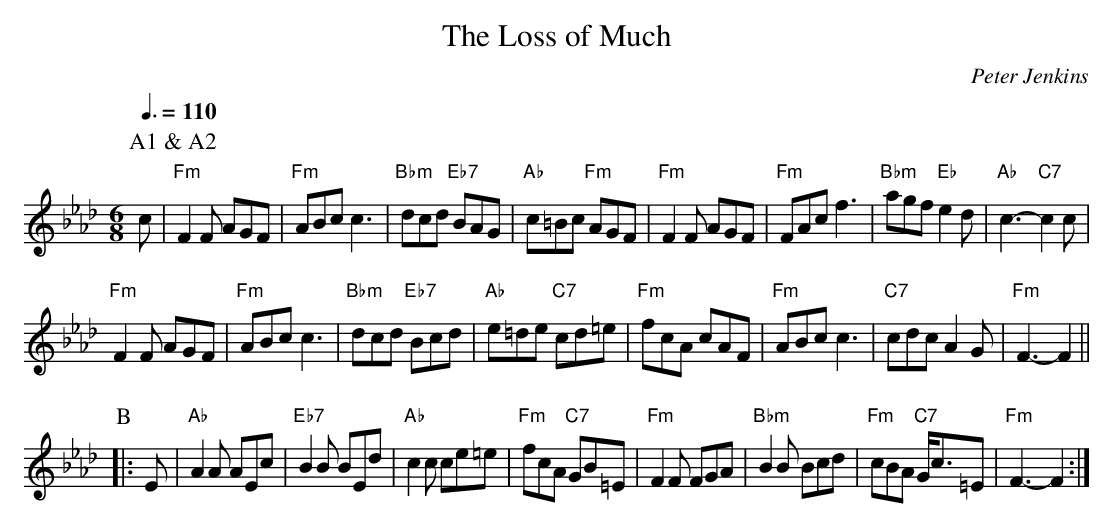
X:1
T:The Loss of Much
C:Peter Jenkins
L:1/8
M:6/8
Q:3/8=110
K:Fmin
P:A1 & A2
c | "Fm"F2F AGF | "Fm"ABc c3 | "Bbm"dcd "Eb7"BAG | "Ab"c=Bc "Fm"AGF | "Fm"F2F AGF | "Fm"FAc f3 | "Bbm"agf "Eb"e2d | "Ab"c3- "C7"c2c | !
"Fm"F2F AGF | "Fm"ABc c3 | "Bbm"dcd "Eb7"Bcd | "Ab"e=de "C7"cd=e | "Fm"fcA cAF | "Fm"ABc c3 | "C7"cdc A2G | "Fm"F3- F2 || !
P:B
|:E | "Ab"A2A AEc | "Eb7"B2B BEd | "Ab"c2c ce=e | "Fm"fcA "C7"GB=E | "Fm"F2F FGA | "Bbm"B2B Bcd | "Fm"cBA "C7"G/c3/=E | "Fm"F3- F2 :|
